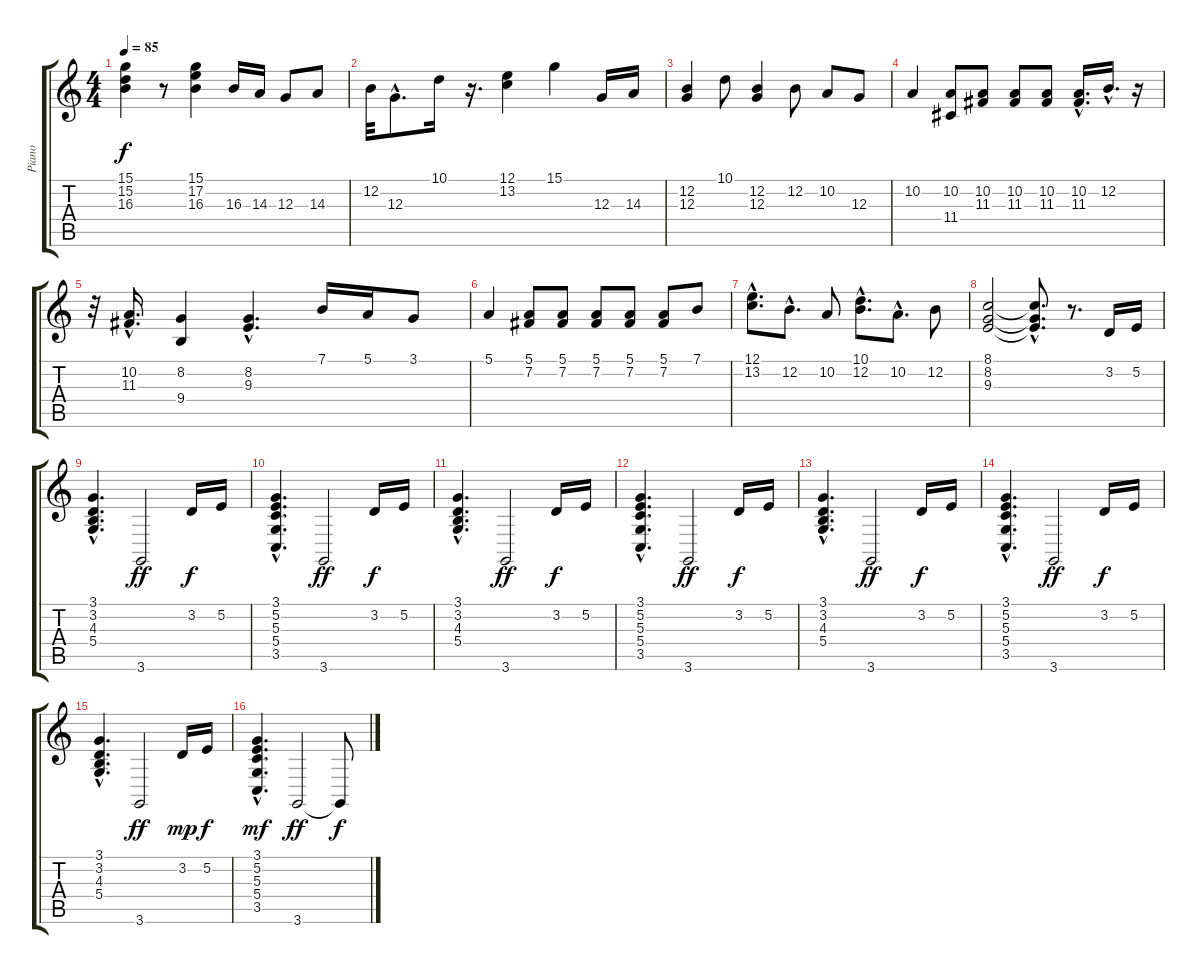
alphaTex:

\track ("Piano" "Piano") {instrument acousticgrandpiano}
\staff {score tabs}
\tuning (E4 B3 G3 D3 A2 E2) {hide}
\ts (4 4)
\tempo 85
\clef g2
\ks c
(15.1 15.2 16.3).4{dy f} r.8 (15.1 17.2 16.3).4 16.3.16 14.3.16 12.3.8 14.3.8 |
12.2.32 12.3{hac}.8{d} 10.1.16 r.16{d} (12.1 13.2).4 15.1.4 12.3.16 14.3.16 |
(12.2 12.3).4 10.1.8 (12.2 12.3).4 12.2.8 10.2.8 12.3.8 |
10.2.4 (10.2 11.4).8 (10.2 11.3).8 (10.2 11.3).8 (10.2 11.3).8 (10.2{hac} 11.3{hac}).16{d} 12.2{hac}.16{d} r.16 |
r.32 (10.2{hac} 11.3{hac}).16{d} (8.2 9.4).4 (8.2{hac} 9.3{hac}).4{d} 7.1.16 5.1.16 3.1.8 |
5.1.4 (5.1 7.2).8 (5.1 7.2).8 (5.1 7.2).8 (5.1 7.2).8 (5.1 7.2).8 7.1.8 |
(12.1{hac} 13.2{hac}).8{d} 12.2{hac}.8{d} 10.2.8 (10.1{hac} 12.2{hac}).8{d} 10.2{hac}.8{d} 12.2.8 |
(8.1 8.2 9.3).2 (8.1{hac t} 8.2{hac t} 9.3{hac t}).8{d} r.8{d} 3.2.16 5.2.16 |
(3.1{hac} 3.2{hac} 4.3{hac} 5.4{hac}).4{d} 3.6.2{dy ff} 3.2.16{dy f} 5.2.16 |
(3.1{hac} 5.2{hac} 5.3{hac} 5.4{hac} 3.5{hac}).4{d} 3.6.2{dy ff} 3.2.16{dy f} 5.2.16 |
(3.1{hac} 3.2{hac} 4.3{hac} 5.4{hac}).4{d} 3.6.2{dy ff} 3.2.16{dy f} 5.2.16 |
(3.1{hac} 5.2{hac} 5.3{hac} 5.4{hac} 3.5{hac}).4{d} 3.6.2{dy ff} 3.2.16{dy f} 5.2.16 |
(3.1{hac} 3.2{hac} 4.3{hac} 5.4{hac}).4{d} 3.6.2{dy ff} 3.2.16{dy f} 5.2.16 |
(3.1{hac} 5.2{hac} 5.3{hac} 5.4{hac} 3.5{hac}).4{d} 3.6.2{dy ff} 3.2.16{dy f} 5.2.16 |
(3.1{hac} 3.2{hac} 4.3{hac} 5.4{hac}).4{d} 3.6.2{dy ff} 3.2.16{dy mp} 5.2.16{dy f} |
(3.1{hac} 5.2{hac} 5.3{hac} 5.4{hac} 3.5{hac}).4{d dy mf} 3.6.2{dy ff} 3.6{t}.8{dy f}
